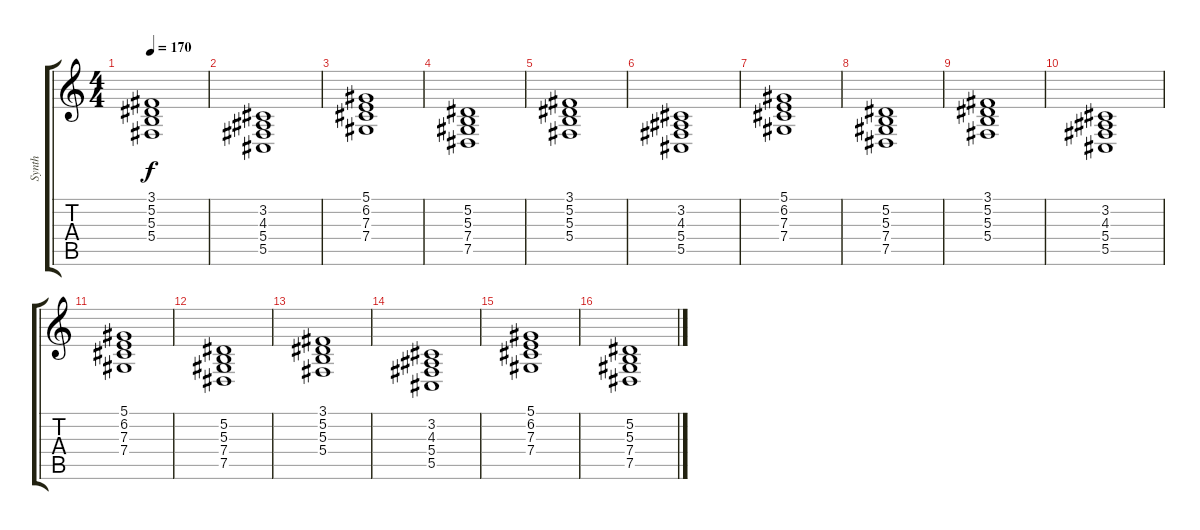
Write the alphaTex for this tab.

\track ("Synth" "Synth") {instrument choiraahs}
\staff {score tabs}
\tuning (Eb4 Bb3 Gb3 Db3 Ab2 Eb2) {hide}
\ts (4 4)
\tempo 170
\clef g2
\ks c
(3.1 5.2 5.3 5.4).1{dy f} |
(3.2 4.3 5.4 5.5).1 |
(5.1 6.2 7.3 7.4).1 |
(5.2 5.3 7.4 7.5).1 |
(3.1 5.2 5.3 5.4).1 |
(3.2 4.3 5.4 5.5).1 |
(5.1 6.2 7.3 7.4).1 |
(5.2 5.3 7.4 7.5).1 |
(3.1 5.2 5.3 5.4).1 |
(3.2 4.3 5.4 5.5).1 |
(5.1 6.2 7.3 7.4).1 |
(5.2 5.3 7.4 7.5).1 |
(3.1 5.2 5.3 5.4).1 |
(3.2 4.3 5.4 5.5).1 |
(5.1 6.2 7.3 7.4).1 |
(5.2 5.3 7.4 7.5).1
